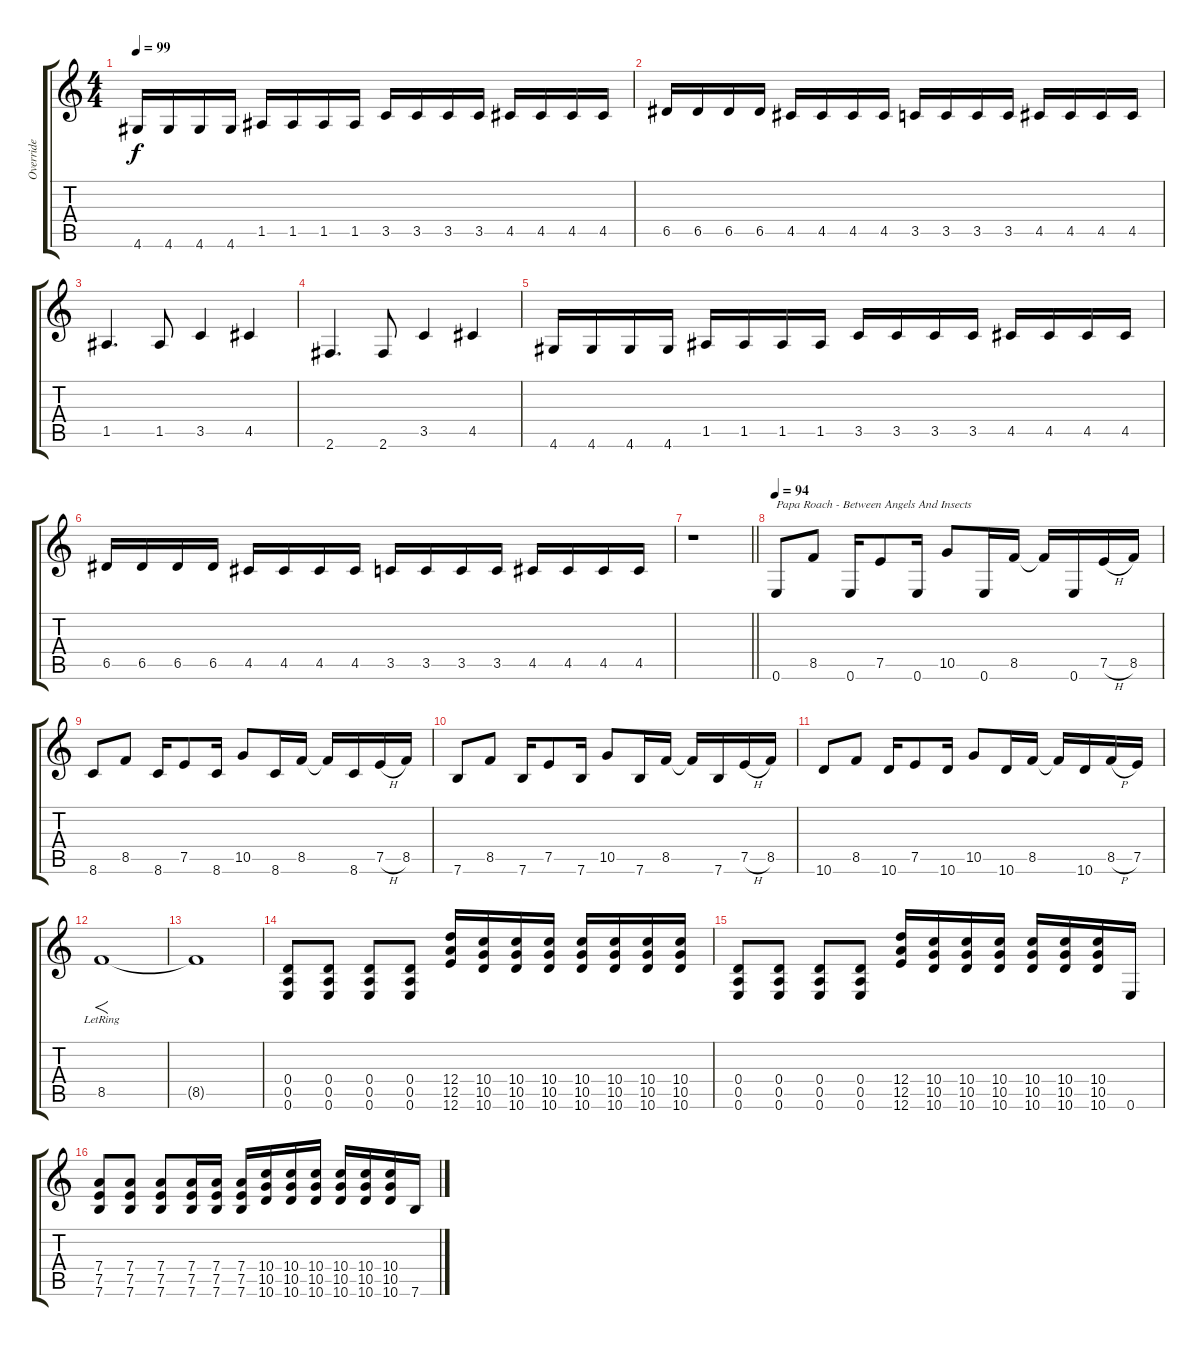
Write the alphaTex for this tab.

\track ("Override" "Override") {instrument overdrivenguitar}
\staff {score tabs}
\tuning (E4 B3 G3 D3 A2 E2) {hide}
\ts (4 4)
\tempo 99
\clef g2
\ks c
4.6.16{dy f} 4.6.16 4.6.16 4.6.16 1.5.16 1.5.16 1.5.16 1.5.16 3.5.16 3.5.16 3.5.16 3.5.16 4.5.16 4.5.16 4.5.16 4.5.16 |
6.5.16 6.5.16 6.5.16 6.5.16 4.5.16 4.5.16 4.5.16 4.5.16 3.5.16 3.5.16 3.5.16 3.5.16 4.5.16 4.5.16 4.5.16 4.5.16 |
1.5.4{d} 1.5.8 3.5.4 4.5.4 |
2.6.4{d} 2.6.8 3.5.4 4.5.4 |
4.6.16 4.6.16 4.6.16 4.6.16 1.5.16 1.5.16 1.5.16 1.5.16 3.5.16 3.5.16 3.5.16 3.5.16 4.5.16 4.5.16 4.5.16 4.5.16 |
6.5.16 6.5.16 6.5.16 6.5.16 4.5.16 4.5.16 4.5.16 4.5.16 3.5.16 3.5.16 3.5.16 3.5.16 4.5.16 4.5.16 4.5.16 4.5.16 |
\barLineRight lightlight
r.1 |
\tempo 94
0.6.8{txt "Papa Roach - Between Angels And Insects"} 8.5.8 0.6.16 7.5.8 0.6.16 10.5.8 0.6.16 8.5.16 8.5{t}.16 0.6.16 7.5{h}.16 8.5.16 |
8.6.8 8.5.8 8.6.16 7.5.8 8.6.16 10.5.8 8.6.16 8.5.16 8.5{t}.16 8.6.16 7.5{h}.16 8.5.16 |
7.6.8 8.5.8 7.6.16 7.5.8 7.6.16 10.5.8 7.6.16 8.5.16 8.5{t}.16 7.6.16 7.5{h}.16 8.5.16 |
10.6.8 8.5.8 10.6.16 7.5.8 10.6.16 10.5.8 10.6.16 8.5.16 8.5{t}.16 10.6.16 8.5{h}.16 7.5.16 |
8.5{lr}.1{f} |
8.5{t}.1 |
(0.4 0.5 0.6).8 (0.4 0.5 0.6).8 (0.4 0.5 0.6).8 (0.4 0.5 0.6).8 (12.4 12.5 12.6).16 (10.4 10.5 10.6).16 (10.4 10.5 10.6).16 (10.4 10.5 10.6).16 (10.4 10.5 10.6).16 (10.4 10.5 10.6).16 (10.4 10.5 10.6).16 (10.4 10.5 10.6).16 |
(0.4 0.5 0.6).8 (0.4 0.5 0.6).8 (0.4 0.5 0.6).8 (0.4 0.5 0.6).8 (12.4 12.5 12.6).16 (10.4 10.5 10.6).16 (10.4 10.5 10.6).16 (10.4 10.5 10.6).16 (10.4 10.5 10.6).16 (10.4 10.5 10.6).16 (10.4 10.5 10.6).16 0.6.16 |
(7.4 7.5 7.6).8 (7.4 7.5 7.6).8 (7.4 7.5 7.6).8 (7.4 7.5 7.6).16 (7.4 7.5 7.6).16 (7.4 7.5 7.6).16 (10.4 10.5 10.6).16 (10.4 10.5 10.6).16 (10.4 10.5 10.6).16 (10.4 10.5 10.6).16 (10.4 10.5 10.6).16 (10.4 10.5 10.6).16 7.6.16
